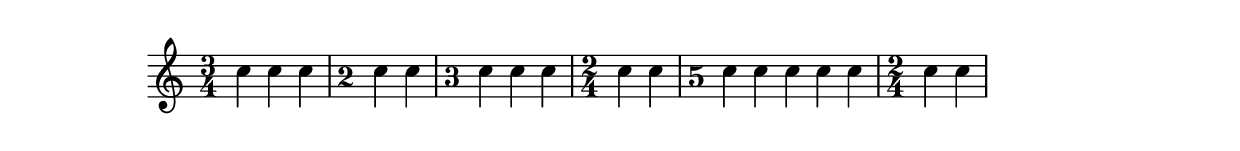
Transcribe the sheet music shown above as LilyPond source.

%% DO NOT EDIT this file manually; it is automatically
%% generated from LSR http://lsr.dsi.unimi.it
%% Make any changes in LSR itself, or in Documentation/snippets/new/ ,
%% and then run scripts/auxiliar/makelsr.py
%%
%% This file is in the public domain.
\version "2.14.0"

\header {
  lsrtags = "rhythms, tweaks-and-overrides"

%% Translation of GIT committish: 70f5f30161f7b804a681cd080274bfcdc9f4fe8c
  texidoces = "

A veces, la indicación de compás no debe imprimir la fracción completa
(p.ej.  7/4), sino sólo el numerador (7 en este caso).  Esto se puede
hacer fácilmente utilizando @code{\\override Staff.TimeSignature
#'style = #'single-digit} para cambiar el estilo
permanentemente. Usando @code{\\revert Staff.TimeSignature #'style},
se puede revertir el cambio.  Para aplicar el estilo de un dígito
único a una sola indicación de compás, utilice la instrucción
@code{\\override} y anteponga la instrucción @code{\\once}.

"
  doctitlees = "Indicación de compás imprimiendo sólo el numerador (en lugar de la fracción)"

%% Translation of GIT committish: 190a067275167c6dc9dd0afef683d14d392b7033

  texidocfr = "
La métrique est parfois indiquée non pas par une fraction (p.ex. 7/4)
mais simplement par son numérateur (7 dans ce cas).  L'instruction
@code{\\override Staff.TimeSignature #'style = #'single-digit} permet de
déroger au style par défaut de manière permanente -- un @code{\\revert
Staff.TimeSignature #'style} d'annuler ces modifications.  Lorsque cette
métrique sous le forme d'une seul chiffre ne se présente qu'une seule
fois, il suffit de faire précéder l'instruction @code{\\override} d'un
simple @code{\\once}.

"
  doctitlefr = "Affichage seulement du numérateur d'une métrique (au
lieu d'une fraction)"


  texidoc = "
Sometimes, a time signature should not print the whole fraction (e.g.
7/4), but only the numerator (7 in this case). This can be easily done
by using @code{\\override Staff.TimeSignature #'style = #'single-digit}
to change the style permanently. By using @code{\\revert
Staff.TimeSignature #'style}, this setting can be reversed. To apply
the single-digit style to only one time signature, use the
@code{\\override} command and prefix it with a @code{\\once}.

"
  doctitle = "Time signature printing only the numerator as a number (instead of the fraction)"
} % begin verbatim

\relative c'' {
  \time 3/4
  c4 c c
  % Change the style permanently
  \override Staff.TimeSignature #'style = #'single-digit
  \time 2/4
  c4 c
  \time 3/4
  c4 c c
  % Revert to default style:
  \revert Staff.TimeSignature #'style
  \time 2/4
  c4 c
  % single-digit style only for the next time signature
  \once \override Staff.TimeSignature #'style = #'single-digit
  \time 5/4
  c4 c c c c
  \time 2/4
  c4 c
}

